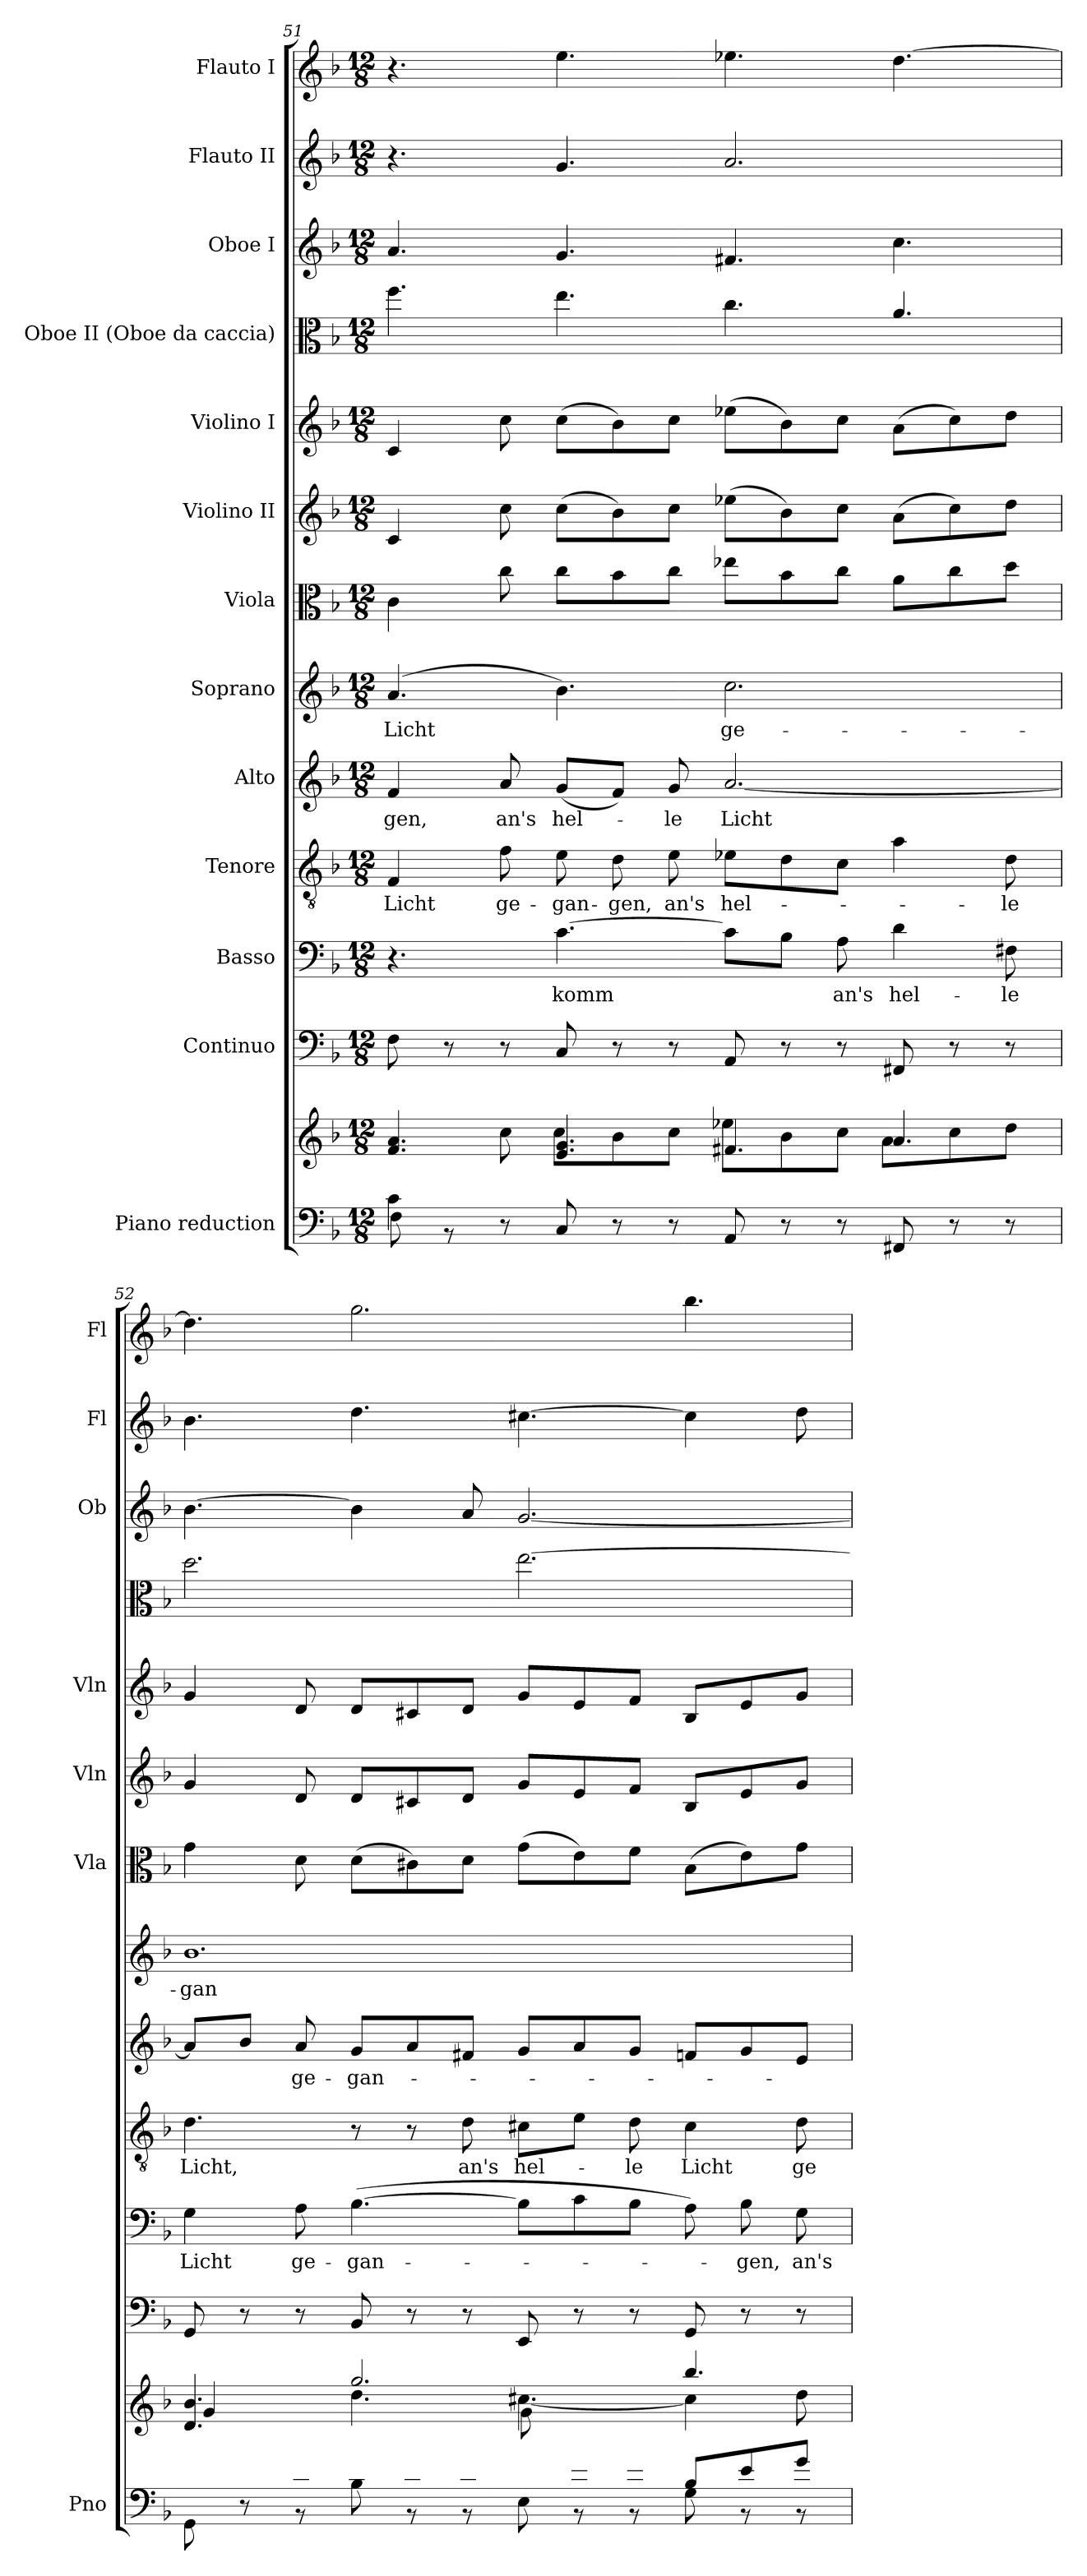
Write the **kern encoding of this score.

**kern	**kern	**kern	**kern	**text	**kern	**text	**kern	**text	**kern	**text	**kern	**kern	**kern	**kern	**kern	**kern	**kern
*part13	*part13	*part12	*part11	*part11	*part10	*part10	*part9	*part9	*part8	*part8	*part7	*part6	*part5	*part4	*part3	*part2	*part1
*staff14	*staff13	*staff12	*staff11	*staff11	*staff10	*staff10	*staff9	*staff9	*staff8	*staff8	*staff7	*staff6	*staff5	*staff4	*staff3	*staff2	*staff1
*I"Piano reduction	*	*I"Continuo	*I"Basso	*	*I"Tenore	*	*I"Alto	*	*I"Soprano	*	*I"Viola	*I"Violino II	*I"Violino I	*I"Oboe II (Oboe da caccia)	*I"Oboe I	*I"Flauto II	*I"Flauto I
*I'Pno	*	*	*	*	*	*	*	*	*	*	*I'Vla	*I'Vln	*I'Vln	*	*I'Ob	*I'Fl	*I'Fl
*clefF4	*clefG2	*clefF4	*clefF4	*	*clefGv2	*	*clefG2	*	*clefG2	*	*clefC3	*clefG2	*clefG2	*clefC3	*clefG2	*clefG2	*clefG2
*	*	*	*	*	*	*	*	*	*	*	*	*	*	*ITrd12c21	*	*	*
*k[b-]	*k[b-]	*k[b-]	*k[b-]	*	*k[b-]	*	*k[b-]	*	*k[b-]	*	*k[b-]	*k[b-]	*k[b-]	*k[b-]	*k[b-]	*k[b-]	*k[b-]
*M12/8	*M12/8	*M12/8	*M12/8	*	*M12/8	*	*M12/8	*	*M12/8	*	*M12/8	*M12/8	*M12/8	*M12/8	*M12/8	*M12/8	*M12/8
=51	=51	=51	=51	=51	=51	=51	=51	=51	=51	=51	=51	=51	=51	=51	=51	=51	=51
*^	*^	*	*	*	*	*	*	*	*	*	*	*	*	*	*	*	*
!	!	!	!	!	!	!	!	!LO:LY:b	!	!LO:LY:b	!	!LO:LY:b	!	!	!	!	!	!	!
4c\	8F\	4.f/ 4.a/	4ryy	8F\	4.r	.	4F/	Licht	4f/	-gen,	(4.a/	Licht	4c\	4c/	4c/	4.f\	4.a/	4.r	4.r
.	8r	.	.	8r	.	.	.	.	.	.	.	.	.	.	.	.	.	.	.
!	!	!	!	!	!	!	!	!LO:LY:b	!	!LO:LY:b	!	!	!	!	!	!	!	!	!
1ryy	8r	.	8cc\	8r	.	.	8f\	ge-	8a/	an's	.	.	8cc\	8cc\	8cc\	.	.	.	.
!	!	!	!	!	!	!LO:LY:b	!	!LO:LY:b	!	!LO:LY:b	!	!	!	!	!	!	!	!	!
.	8C/	4.e/ 4.g/	8cc\L	8C/	[4.c\	komm	8e\	-gan-	(8g/L	hel-	4.b-\)	.	8cc\L	(8cc\L	(8cc\L	4.e\	4.g/	4.g/	4.ee\
!	!	!	!	!	!	!	!	!LO:LY:b	!	!	!	!	!	!	!	!	!	!	!
.	8r	.	8b-\	8r	.	.	8d\	-gen,	8f/J)	.	.	.	8b-\	8b-\)	8b-\)	.	.	.	.
!	!	!	!	!	!	!	!	!LO:LY:b	!	!LO:LY:b	!	!	!	!	!	!	!	!	!
.	8r	.	8cc\J	8r	.	.	8e\	an's	8g/	-le	.	.	8cc\J	8cc\J	8cc\J	.	.	.	.
!	!	!	!	!	!	!	!	!LO:LY:b	!	!LO:LY:b	!	!LO:LY:b	!	!	!	!	!	!	!
.	8AA/	4.f#X/	8ee-X\L	8AA/	8c\L]	.	8e-X\L	hel-	[2.a/	Licht	2.cc\	ge-	8ee-X\L	(8ee-X\L	(8ee-X\L	4.c\	4.f#X/	2.a/	4.ee-X\
.	8r	.	8b-\	8r	8B-\J	.	8d\	.	.	.	.	.	8b-\	8b-\)	8b-\)	.	.	.	.
!	!	!	!	!	!	!LO:LY:b	!	!	!	!	!	!	!	!	!	!	!	!	!
.	8r	.	8cc\J	8r	8A\	an's	8c\J	.	.	.	.	.	8cc\J	8cc\J	8cc\J	.	.	.	.
!	!	!	!	!	!	!LO:LY:b	!	!	!	!	!	!	!	!	!	!	!	!	!
.	8FF#X/	4.a/	8a\L	8FF#X/	4d\	hel-	4a\	.	.	.	.	.	8a\L	(8a\L	(8a\L	4.A/	4.cc\	.	[4.dd\
4ryy	8r	.	8cc\	8r	.	.	.	.	.	.	.	.	8cc\	8cc\)	8cc\)	.	.	.	.
!	!	!	!	!	!	!LO:LY:b	!	!LO:LY:b	!	!	!	!	!	!	!	!	!	!	!
.	8r	.	8dd\J	8r	8F#X\	-le	8d\	-le	.	.	.	.	8dd\J	8dd\J	8dd\J	.	.	.	.
!!LO:PB:g=z
=52	=52	=52	=52	=52	=52	=52	=52	=52	=52	=52	=52	=52	=52	=52	=52	=52	=52	=52	=52
*	*	*	*^	*	*	*	*	*	*	*	*	*	*	*	*	*	*	*	*
!	!	!	!	!	!	!	!LO:LY:b	!	!LO:LY:b	!	!	!	!LO:LY:b	!	!	!	!	!	!	!
4ryy	8GG\	4.d/ 4.b-/	4ryy	4g/	8GG/	4G\	Licht	4.d\	Licht,	8a/L]	.	1.b-	-gan-	4g\	4g/	4g/	2.d\	[4.b-\	4.b-\	4.dd\]
.	8r	.	.	.	8r	.	.	.	.	8b-/J	.	.	.	.	.	.	.	.	.	.
!	!	!	!	!	!	!	!LO:LY:b	!	!	!	!LO:LY:b	!	!	!	!	!	!	!	!	!
8d/	8r	.	8ryy	2ryy	8r	8A\	ge-	.	.	8a/	ge-	.	.	8d\	8d/	8d/	.	.	.	.
!	!	!	!	!	!	!	!LO:LY:b	!	!	!	!LO:LY:b	!	!	!	!	!	!	!	!	!
8d/L	8B-\	2.gg/	4.dd\	.	8BB-/	([4.B-\	-gan-	8r	.	8g/L	-gan-	.	.	(8d\L	8d/L	8d/L	.	4b-\]	4.dd\	2.gg\
8c#X/	8r	.	.	.	8r	.	.	8r	.	8a/	.	.	.	8c#X\)	8c#X/	8c#X/	.	.	.	.
!	!	!	!	!	!	!	!	!	!LO:LY:b	!	!	!	!	!	!	!	!	!	!	!
8d/J	8r	.	.	.	8r	.	.	8d\	an's	8f#X/J	.	.	.	8d\J	8d/J	8d/J	.	8a/	.	.
!	!	!	!	!	!	!	!	!	!LO:LY:b	!	!	!	!	!	!	!	!	!	!	!
8ryy	8E\	.	[>4.cc#X\	8g\L	8EE/	8B-\L]	.	8c#X\L	hel-	8g/L	.	.	.	(8g\L	8g/L	8g/L	[2.e\	[2.g/	[4.cc#X\	.
8e/	8r	.	.	2ryy	8r	8c\	.	8e\J	.	8a/	.	.	.	8e\)	8e/	8e/	.	.	.	.
!	!	!	!	!	!	!	!	!	!LO:LY:b	!	!	!	!	!	!	!	!	!	!	!
8f/J	8r	.	.	.	8r	8B-\J	.	8d\	-le	8g/J	.	.	.	8f\J	8f/J	8f/J	.	.	.	.
!	!	!	!	!	!	!	!	!	!LO:LY:b	!	!	!	!	!	!	!	!	!	!	!
8B-/L	8G\	4.bb-/	4cc#\]	.	8GG/	8A\)	.	4c#\	Licht	8fn/L	.	.	.	(8B-\L	8B-/L	8B-/L	.	.	4cc#\]	4.bb-\
!	!	!	!	!	!	!	!LO:LY:b	!	!	!	!	!	!	!	!	!	!	!	!	!
8e/	8r	.	.	.	8r	8B-\	-gen,	.	.	8g/	.	.	.	8e\)	8e/	8e/	.	.	.	.
!	!	!	!	!	!	!	!LO:LY:b	!	!LO:LY:b	!	!	!	!	!	!	!	!	!	!	!
8g/J	8r	.	8dd\	8ryy	8r	8G\	an's	8d\	ge-	8e/J	.	.	.	8g\J	8g/J	8g/J	.	.	8dd\	.
*v	*v	*	*	*	*	*	*	*	*	*	*	*	*	*	*	*	*	*	*	*
*	*v	*v	*v	*	*	*	*	*	*	*	*	*	*	*	*	*	*	*	*
=	=	=	=	=	=	=	=	=	=	=	=	=	=	=	=	=	=
*-	*-	*-	*-	*-	*-	*-	*-	*-	*-	*-	*-	*-	*-	*-	*-	*-	*-
